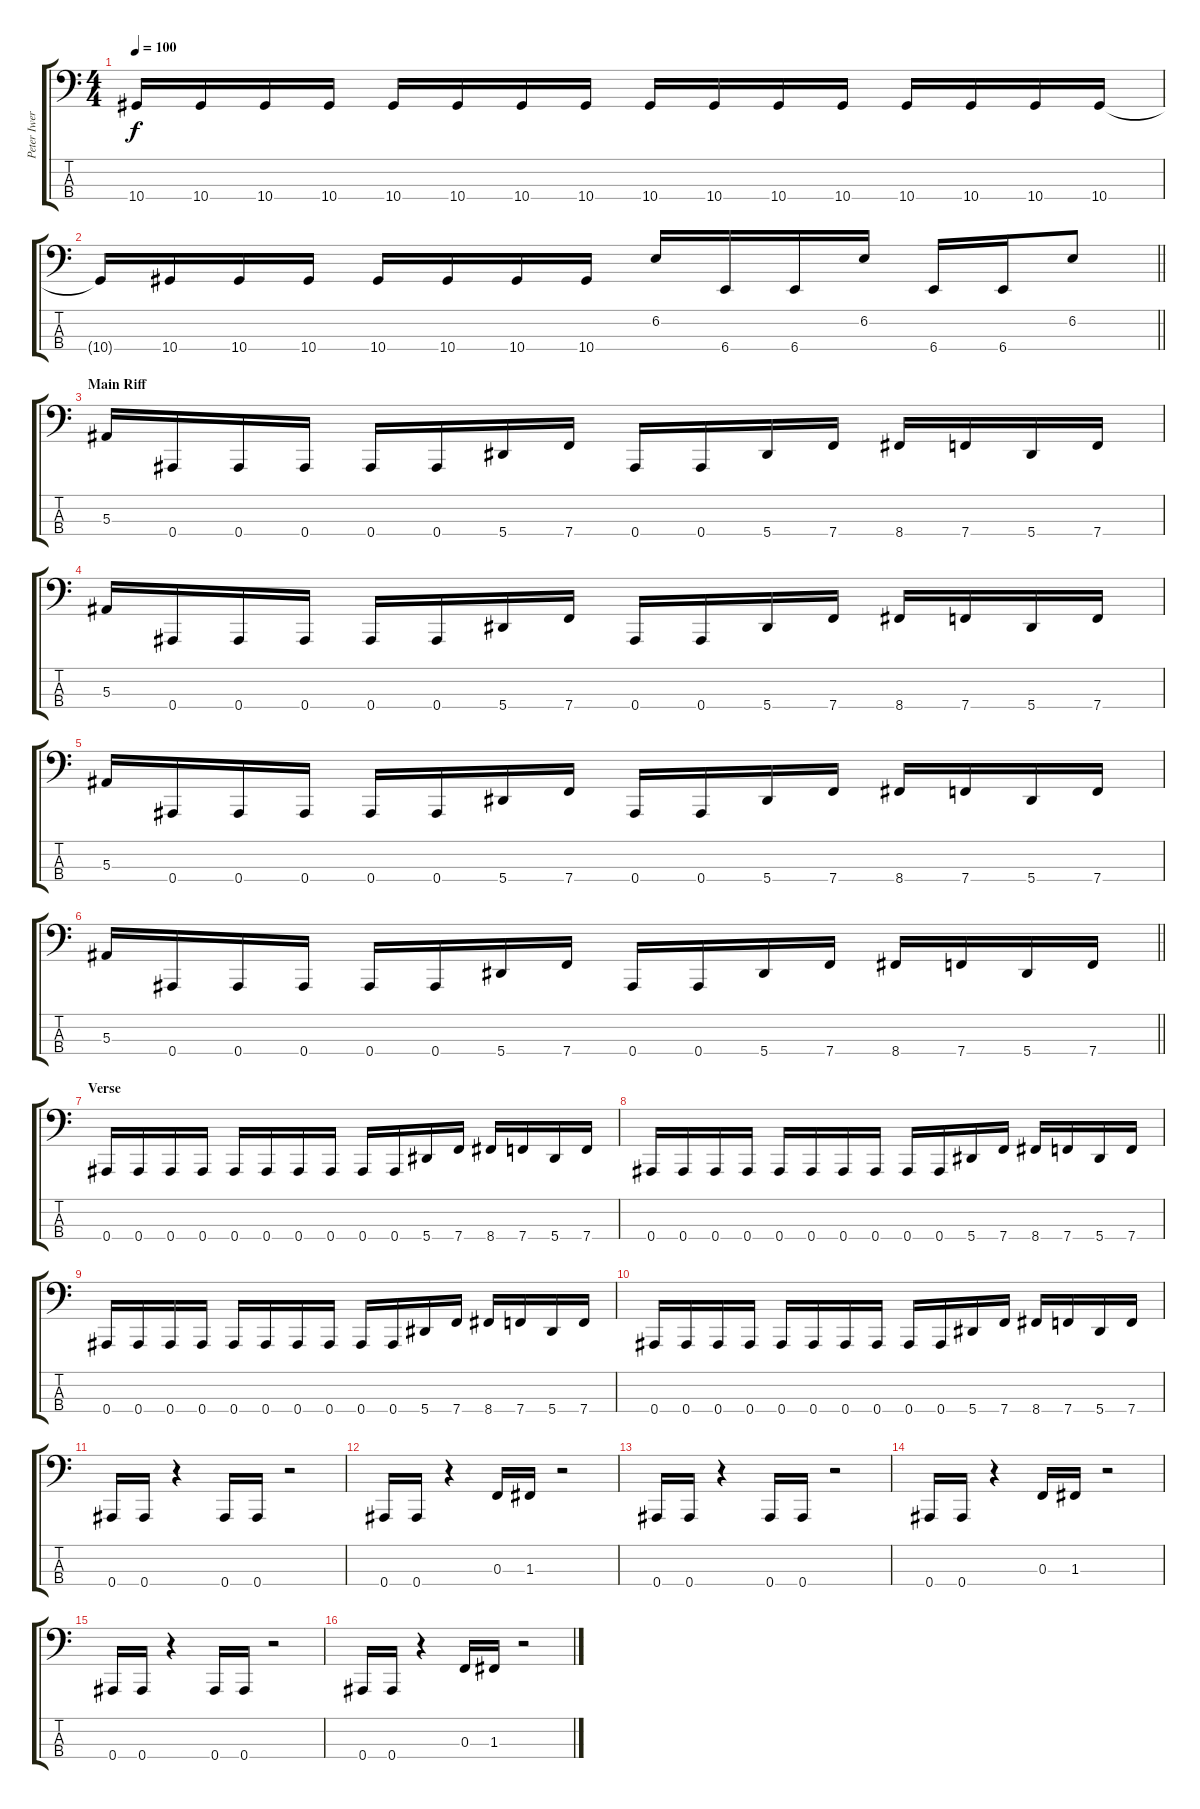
\track ("Peter Iwers" "Peter Iwer") {instrument electricbassfinger}
\staff {score tabs}
\tuning (Eb2 Bb1 F1 Bb0) {hide}
\ts (4 4)
\tempo 100
\clef f4
\ks c
10.4.16{dy f} 10.4.16 10.4.16 10.4.16 10.4.16 10.4.16 10.4.16 10.4.16 10.4.16 10.4.16 10.4.16 10.4.16 10.4.16 10.4.16 10.4.16 10.4.16 |
\barLineRight lightlight
10.4{t}.16 10.4.16 10.4.16 10.4.16 10.4.16 10.4.16 10.4.16 10.4.16 6.2.16 6.4.16 6.4.16 6.2.16 6.4.16 6.4.16 6.2.8 |
\section ("" "Main Riff")
5.3.16 0.4.16 0.4.16 0.4.16 0.4.16 0.4.16 5.4.16 7.4.16 0.4.16 0.4.16 5.4.16 7.4.16 8.4.16 7.4.16 5.4.16 7.4.16 |
5.3.16 0.4.16 0.4.16 0.4.16 0.4.16 0.4.16 5.4.16 7.4.16 0.4.16 0.4.16 5.4.16 7.4.16 8.4.16 7.4.16 5.4.16 7.4.16 |
5.3.16 0.4.16 0.4.16 0.4.16 0.4.16 0.4.16 5.4.16 7.4.16 0.4.16 0.4.16 5.4.16 7.4.16 8.4.16 7.4.16 5.4.16 7.4.16 |
\barLineRight lightlight
5.3.16 0.4.16 0.4.16 0.4.16 0.4.16 0.4.16 5.4.16 7.4.16 0.4.16 0.4.16 5.4.16 7.4.16 8.4.16 7.4.16 5.4.16 7.4.16 |
\section ("" "Verse")
0.4.16 0.4.16 0.4.16 0.4.16 0.4.16 0.4.16 0.4.16 0.4.16 0.4.16 0.4.16 5.4.16 7.4.16 8.4.16 7.4.16 5.4.16 7.4.16 |
0.4.16 0.4.16 0.4.16 0.4.16 0.4.16 0.4.16 0.4.16 0.4.16 0.4.16 0.4.16 5.4.16 7.4.16 8.4.16 7.4.16 5.4.16 7.4.16 |
0.4.16 0.4.16 0.4.16 0.4.16 0.4.16 0.4.16 0.4.16 0.4.16 0.4.16 0.4.16 5.4.16 7.4.16 8.4.16 7.4.16 5.4.16 7.4.16 |
0.4.16 0.4.16 0.4.16 0.4.16 0.4.16 0.4.16 0.4.16 0.4.16 0.4.16 0.4.16 5.4.16 7.4.16 8.4.16 7.4.16 5.4.16 7.4.16 |
0.4.16 0.4.16 r.4 0.4.16 0.4.16 r.2 |
0.4.16 0.4.16 r.4 0.3.16 1.3.16 r.2 |
0.4.16 0.4.16 r.4 0.4.16 0.4.16 r.2 |
0.4.16 0.4.16 r.4 0.3.16 1.3.16 r.2 |
0.4.16 0.4.16 r.4 0.4.16 0.4.16 r.2 |
0.4.16 0.4.16 r.4 0.3.16 1.3.16 r.2
